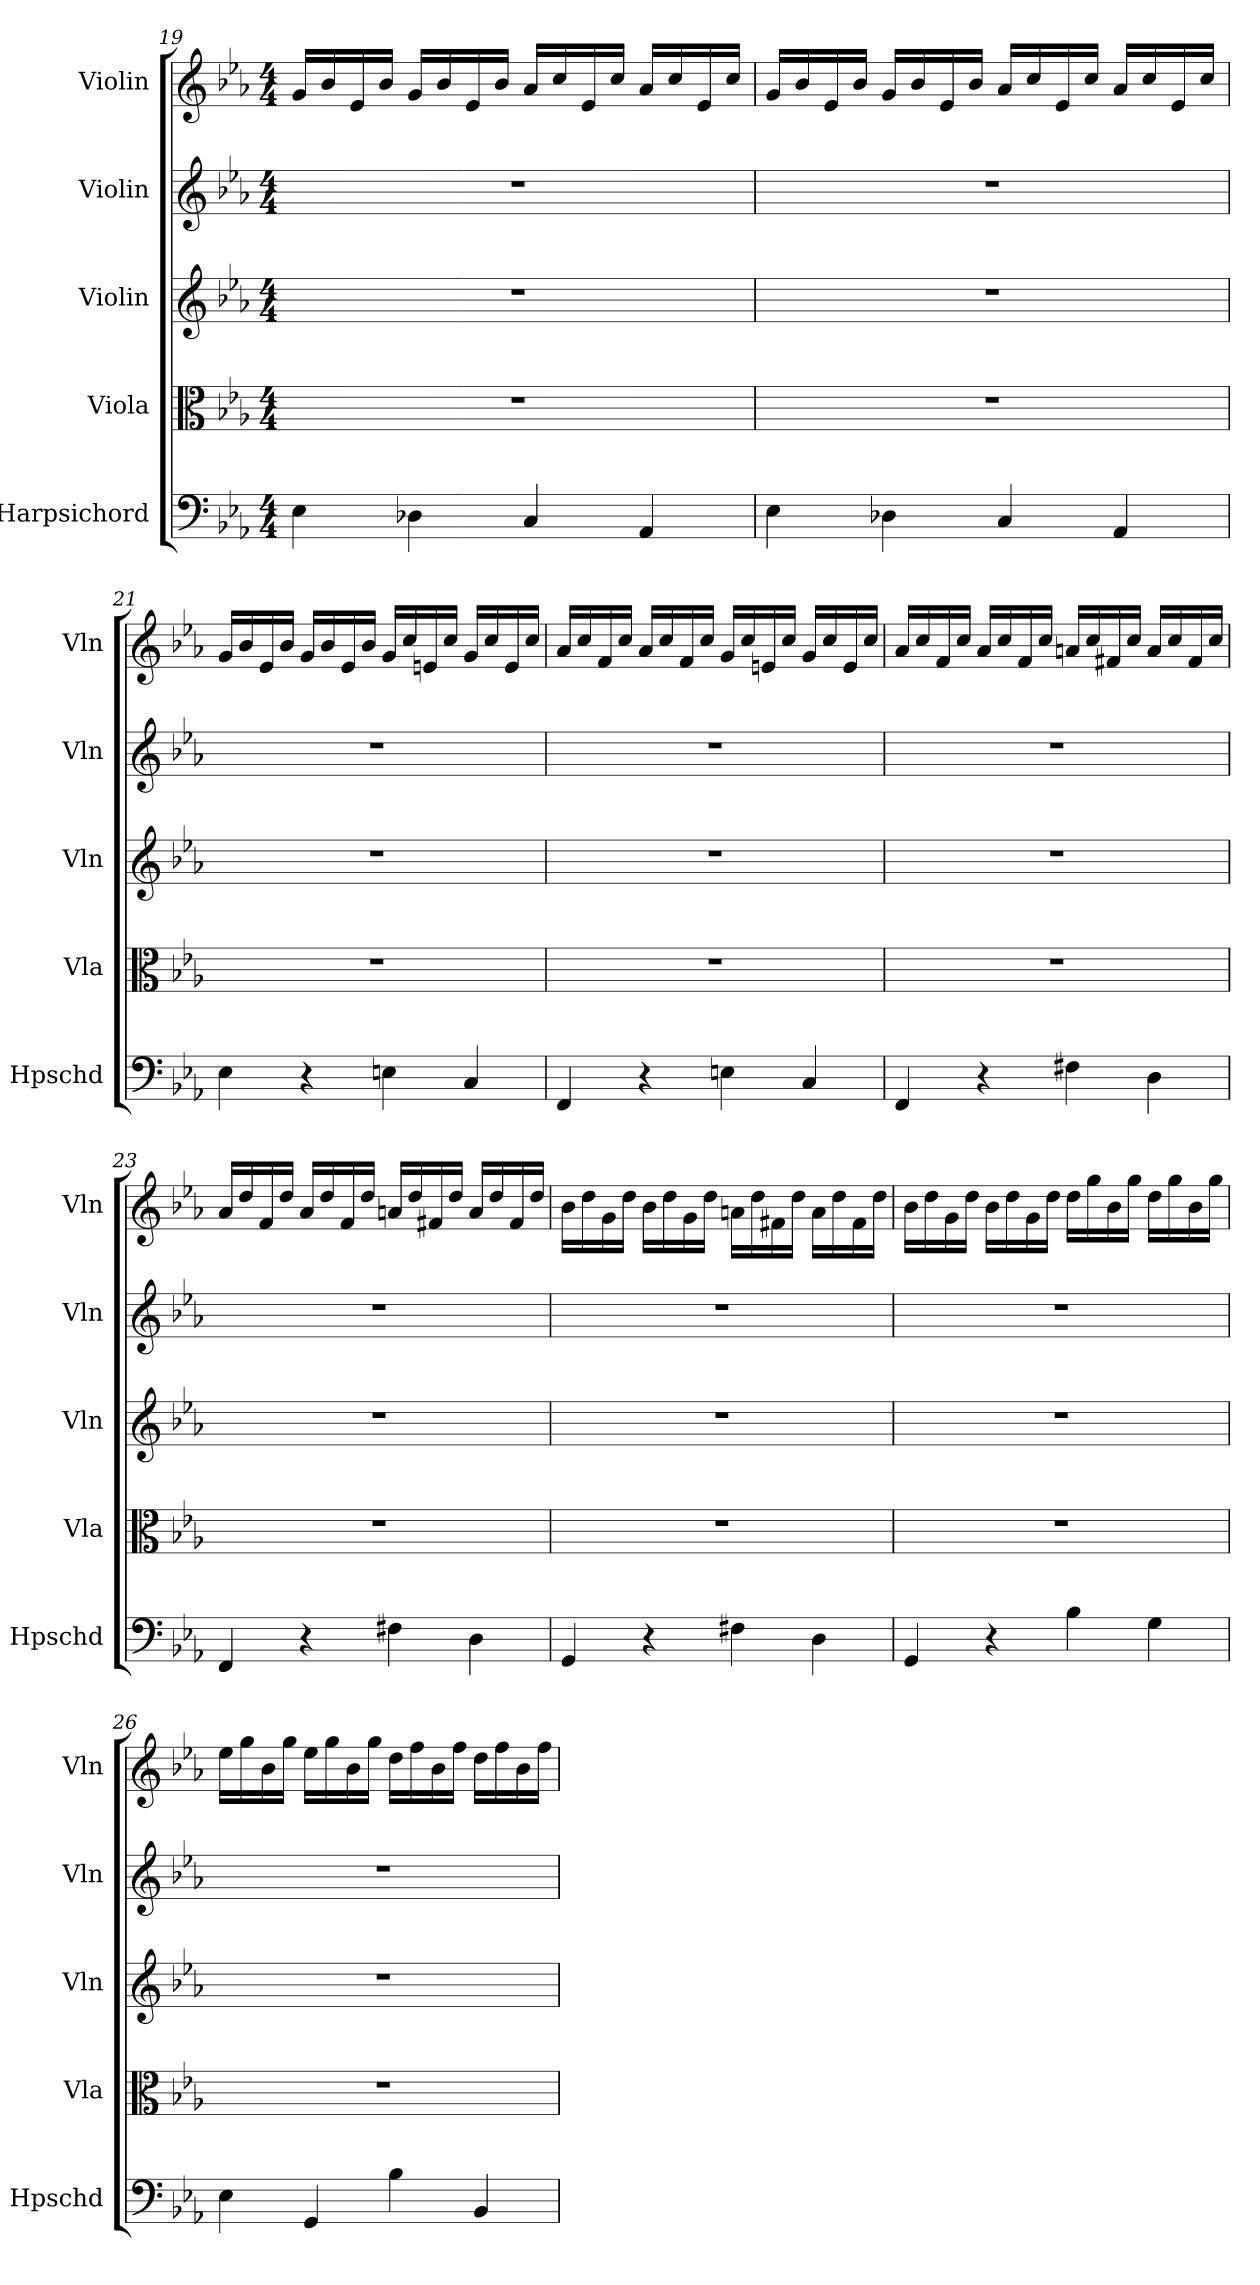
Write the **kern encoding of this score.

**kern	**kern	**kern	**kern	**kern
*part5	*part4	*part3	*part2	*part1
*staff5	*staff4	*staff3	*staff2	*staff1
*I"Harpsichord	*I"Viola	*I"Violin	*I"Violin	*I"Violin
*I'Hpschd	*I'Vla	*I'Vln	*I'Vln	*I'Vln
*clefF4	*clefC3	*clefG2	*clefG2	*clefG2
*k[b-e-a-]	*k[b-e-a-]	*k[b-e-a-]	*k[b-e-a-]	*k[b-e-a-]
*M4/4	*M4/4	*M4/4	*M4/4	*M4/4
=19	=19	=19	=19	=19
4E-\	1r	1r	1r	16g/LL
.	.	.	.	16b-/
.	.	.	.	16e-/
.	.	.	.	16b-/JJ
4D-X\	.	.	.	16g/LL
.	.	.	.	16b-/
.	.	.	.	16e-/
.	.	.	.	16b-/JJ
4C/	.	.	.	16a-/LL
.	.	.	.	16cc/
.	.	.	.	16e-/
.	.	.	.	16cc/JJ
4AA-/	.	.	.	16a-/LL
.	.	.	.	16cc/
.	.	.	.	16e-/
.	.	.	.	16cc/JJ
=20	=20	=20	=20	=20
4E-\	1r	1r	1r	16g/LL
.	.	.	.	16b-/
.	.	.	.	16e-/
.	.	.	.	16b-/JJ
4D-X\	.	.	.	16g/LL
.	.	.	.	16b-/
.	.	.	.	16e-/
.	.	.	.	16b-/JJ
4C/	.	.	.	16a-/LL
.	.	.	.	16cc/
.	.	.	.	16e-/
.	.	.	.	16cc/JJ
4AA-/	.	.	.	16a-/LL
.	.	.	.	16cc/
.	.	.	.	16e-/
.	.	.	.	16cc/JJ
=21	=21	=21	=21	=21
4E-\	1r	1r	1r	16g/LL
.	.	.	.	16b-/
.	.	.	.	16e-/
.	.	.	.	16b-/JJ
4r	.	.	.	16g/LL
.	.	.	.	16b-/
.	.	.	.	16e-/
.	.	.	.	16b-/JJ
4En\	.	.	.	16g/LL
.	.	.	.	16cc/
.	.	.	.	16en/
.	.	.	.	16cc/JJ
4C/	.	.	.	16g/LL
.	.	.	.	16cc/
.	.	.	.	16e/
.	.	.	.	16cc/JJ
=22	=22	=22	=22	=22
4FF/	1r	1r	1r	16a-/LL
.	.	.	.	16cc/
.	.	.	.	16f/
.	.	.	.	16cc/JJ
4r	.	.	.	16a-/LL
.	.	.	.	16cc/
.	.	.	.	16f/
.	.	.	.	16cc/JJ
4En\	.	.	.	16g/LL
.	.	.	.	16cc/
.	.	.	.	16en/
.	.	.	.	16cc/JJ
4C/	.	.	.	16g/LL
.	.	.	.	16cc/
.	.	.	.	16e/
.	.	.	.	16cc/JJ
=23	=23	=23	=23	=23
4FF/	1r	1r	1r	16a-/LL
.	.	.	.	16cc/
.	.	.	.	16f/
.	.	.	.	16cc/JJ
4r	.	.	.	16a-/LL
.	.	.	.	16cc/
.	.	.	.	16f/
.	.	.	.	16cc/JJ
4F#X\	.	.	.	16an/LL
.	.	.	.	16cc/
.	.	.	.	16f#X/
.	.	.	.	16cc/JJ
4D\	.	.	.	16a/LL
.	.	.	.	16cc/
.	.	.	.	16f#/
.	.	.	.	16cc/JJ
=23	=23	=23	=23	=23
4FF/	1r	1r	1r	16a-/LL
.	.	.	.	16dd/
.	.	.	.	16f/
.	.	.	.	16dd/JJ
4r	.	.	.	16a-/LL
.	.	.	.	16dd/
.	.	.	.	16f/
.	.	.	.	16dd/JJ
4F#X\	.	.	.	16an/LL
.	.	.	.	16dd/
.	.	.	.	16f#X/
.	.	.	.	16dd/JJ
4D\	.	.	.	16a/LL
.	.	.	.	16dd/
.	.	.	.	16f#/
.	.	.	.	16dd/JJ
=24	=24	=24	=24	=24
4GG/	1r	1r	1r	16b-\LL
.	.	.	.	16dd\
.	.	.	.	16g\
.	.	.	.	16dd\JJ
4r	.	.	.	16b-\LL
.	.	.	.	16dd\
.	.	.	.	16g\
.	.	.	.	16dd\JJ
4F#X\	.	.	.	16an\LL
.	.	.	.	16dd\
.	.	.	.	16f#X\
.	.	.	.	16dd\JJ
4D\	.	.	.	16a\LL
.	.	.	.	16dd\
.	.	.	.	16f#\
.	.	.	.	16dd\JJ
=25	=25	=25	=25	=25
4GG/	1r	1r	1r	16b-\LL
.	.	.	.	16dd\
.	.	.	.	16g\
.	.	.	.	16dd\JJ
4r	.	.	.	16b-\LL
.	.	.	.	16dd\
.	.	.	.	16g\
.	.	.	.	16dd\JJ
4B-\	.	.	.	16dd\LL
.	.	.	.	16gg\
.	.	.	.	16b-\
.	.	.	.	16gg\JJ
4G\	.	.	.	16dd\LL
.	.	.	.	16gg\
.	.	.	.	16b-\
.	.	.	.	16gg\JJ
=26	=26	=26	=26	=26
4E-\	1r	1r	1r	16ee-\LL
.	.	.	.	16gg\
.	.	.	.	16b-\
.	.	.	.	16gg\JJ
4GG/	.	.	.	16ee-\LL
.	.	.	.	16gg\
.	.	.	.	16b-\
.	.	.	.	16gg\JJ
4B-\	.	.	.	16dd\LL
.	.	.	.	16ff\
.	.	.	.	16b-\
.	.	.	.	16ff\JJ
4BB-/	.	.	.	16dd\LL
.	.	.	.	16ff\
.	.	.	.	16b-\
.	.	.	.	16ff\JJ
=	=	=	=	=
*-	*-	*-	*-	*-
